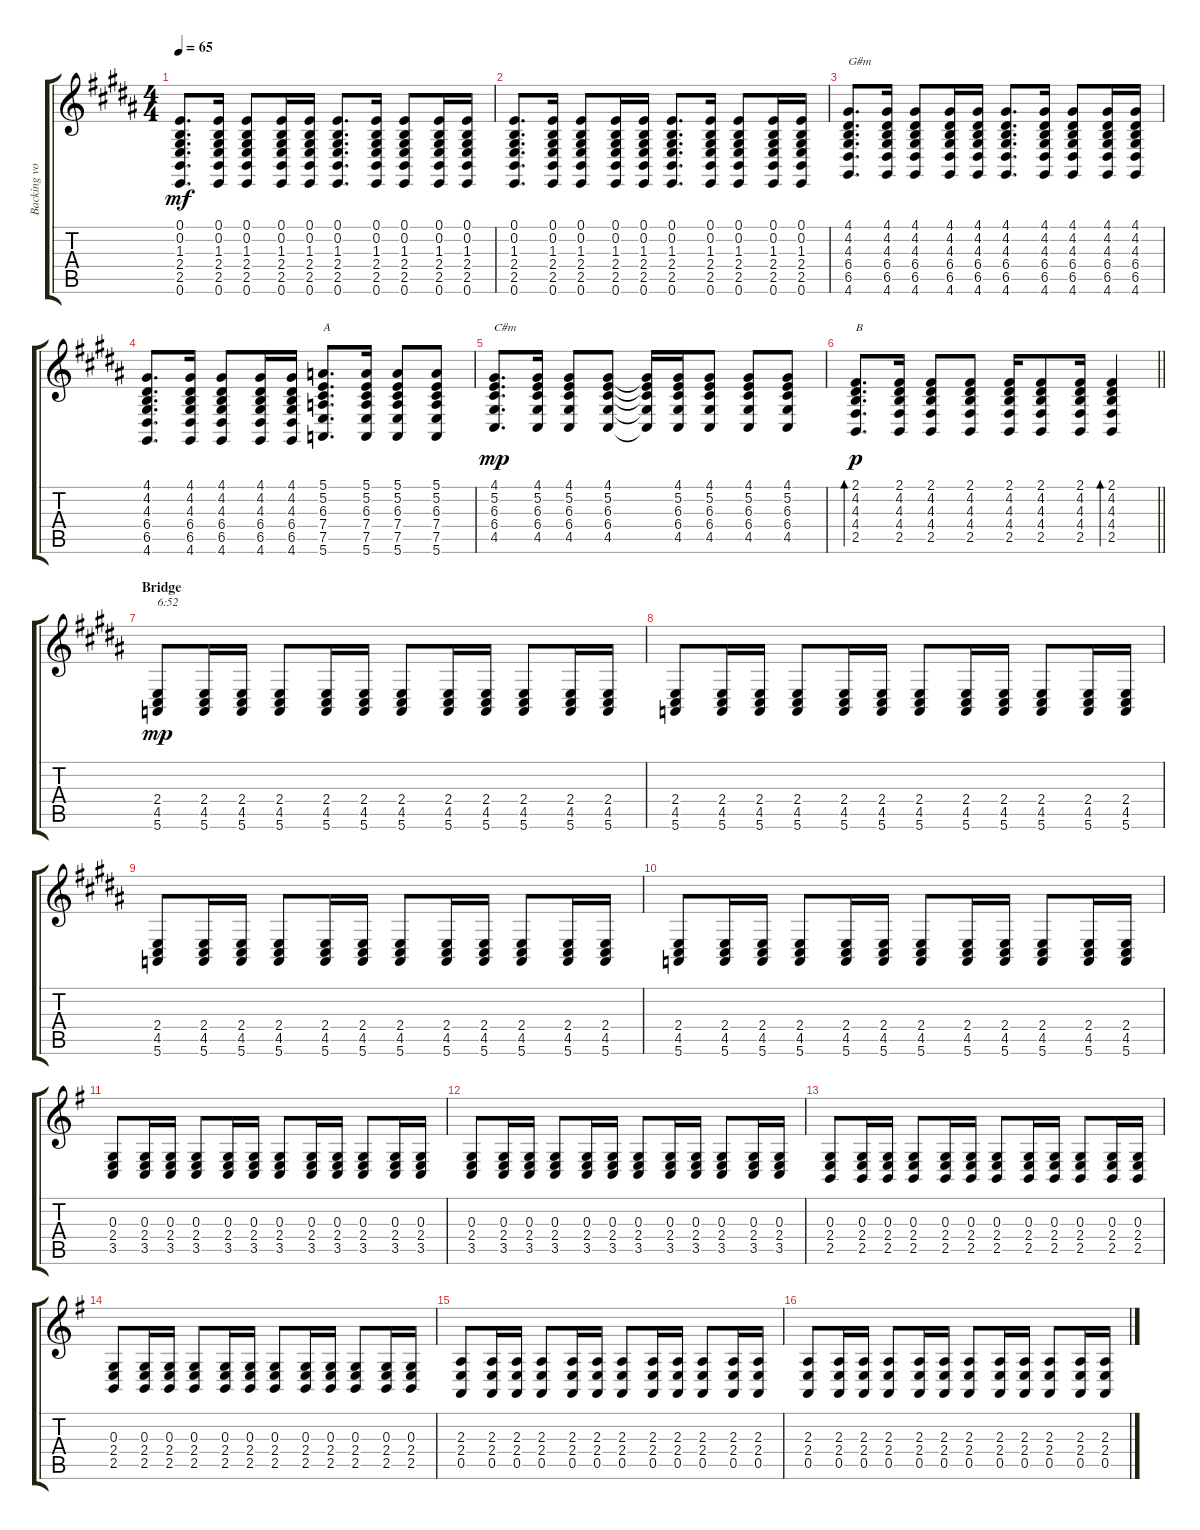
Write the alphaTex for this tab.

\track ("Backing vocals/Acoustic" "Backing vo") {instrument lead6voice}
\staff {score tabs}
\tuning (E4 B3 G3 D3 A2 E2) {hide}
\ts (4 4)
\tempo 65
\clef g2
\ks b
(0.1 0.2 1.3 2.4 2.5 0.6).8{d dy mf} (0.1 0.2 1.3 2.4 2.5 0.6).16 (0.1 0.2 1.3 2.4 2.5 0.6).8 (0.1 0.2 1.3 2.4 2.5 0.6).16 (0.1 0.2 1.3 2.4 2.5 0.6).16 (0.1 0.2 1.3 2.4 2.5 0.6).8{d} (0.1 0.2 1.3 2.4 2.5 0.6).16 (0.1 0.2 1.3 2.4 2.5 0.6).8 (0.1 0.2 1.3 2.4 2.5 0.6).16 (0.1 0.2 1.3 2.4 2.5 0.6).16 |
(0.1 0.2 1.3 2.4 2.5 0.6).8{d} (0.1 0.2 1.3 2.4 2.5 0.6).16 (0.1 0.2 1.3 2.4 2.5 0.6).8 (0.1 0.2 1.3 2.4 2.5 0.6).16 (0.1 0.2 1.3 2.4 2.5 0.6).16 (0.1 0.2 1.3 2.4 2.5 0.6).8{d} (0.1 0.2 1.3 2.4 2.5 0.6).16 (0.1 0.2 1.3 2.4 2.5 0.6).8 (0.1 0.2 1.3 2.4 2.5 0.6).16 (0.1 0.2 1.3 2.4 2.5 0.6).16 |
(4.1 4.2 4.3 6.4 6.5 4.6).8{d txt "G#m"} (4.1 4.2 4.3 6.4 6.5 4.6).16 (4.1 4.2 4.3 6.4 6.5 4.6).8 (4.1 4.2 4.3 6.4 6.5 4.6).16 (4.1 4.2 4.3 6.4 6.5 4.6).16 (4.1 4.2 4.3 6.4 6.5 4.6).8{d} (4.1 4.2 4.3 6.4 6.5 4.6).16 (4.1 4.2 4.3 6.4 6.5 4.6).8 (4.1 4.2 4.3 6.4 6.5 4.6).16 (4.1 4.2 4.3 6.4 6.5 4.6).16 |
(4.1 4.2 4.3 6.4 6.5 4.6).8{d} (4.1 4.2 4.3 6.4 6.5 4.6).16 (4.1 4.2 4.3 6.4 6.5 4.6).8 (4.1 4.2 4.3 6.4 6.5 4.6).16 (4.1 4.2 4.3 6.4 6.5 4.6).16 (5.1 5.2 6.3 7.4 7.5 5.6).8{d txt "A"} (5.1 5.2 6.3 7.4 7.5 5.6).16 (5.1 5.2 6.3 7.4 7.5 5.6).8 (5.1 5.2 6.3 7.4 7.5 5.6).8 |
(4.1 5.2 6.3 6.4 4.5).8{d txt "C#m" dy mp} (4.1 5.2 6.3 6.4 4.5).16 (4.1 5.2 6.3 6.4 4.5).8 (4.1 5.2 6.3 6.4 4.5).8 (4.1{t} 5.2{t} 6.3{t} 6.4{t} 4.5{t}).16 (4.1 5.2 6.3 6.4 4.5).16 (4.1 5.2 6.3 6.4 4.5).8 (4.1 5.2 6.3 6.4 4.5).8 (4.1 5.2 6.3 6.4 4.5).8 |
\barLineRight lightlight
(2.1 4.2 4.3 4.4 2.5).8{d bd 240 txt "B" dy p} (2.1 4.2 4.3 4.4 2.5).16 (2.1 4.2 4.3 4.4 2.5).8 (2.1 4.2 4.3 4.4 2.5).8 (2.1 4.2 4.3 4.4 2.5).16 (2.1 4.2 4.3 4.4 2.5).8 (2.1 4.2 4.3 4.4 2.5).16 (2.1 4.2 4.3 4.4 2.5).4{bd 240} |
\section ("" "Bridge")
(2.4 4.5 5.6).8{txt "6:52" dy mp volume 7} (2.4 4.5 5.6).16 (2.4 4.5 5.6).16 (2.4 4.5 5.6).8 (2.4 4.5 5.6).16 (2.4 4.5 5.6).16 (2.4 4.5 5.6).8 (2.4 4.5 5.6).16 (2.4 4.5 5.6).16 (2.4 4.5 5.6).8 (2.4 4.5 5.6).16 (2.4 4.5 5.6).16 |
(2.4 4.5 5.6).8 (2.4 4.5 5.6).16 (2.4 4.5 5.6).16 (2.4 4.5 5.6).8 (2.4 4.5 5.6).16 (2.4 4.5 5.6).16 (2.4 4.5 5.6).8 (2.4 4.5 5.6).16 (2.4 4.5 5.6).16 (2.4 4.5 5.6).8 (2.4 4.5 5.6).16 (2.4 4.5 5.6).16 |
(2.4 4.5 5.6).8 (2.4 4.5 5.6).16 (2.4 4.5 5.6).16 (2.4 4.5 5.6).8 (2.4 4.5 5.6).16 (2.4 4.5 5.6).16 (2.4 4.5 5.6).8 (2.4 4.5 5.6).16 (2.4 4.5 5.6).16 (2.4 4.5 5.6).8 (2.4 4.5 5.6).16 (2.4 4.5 5.6).16 |
(2.4 4.5 5.6).8 (2.4 4.5 5.6).16 (2.4 4.5 5.6).16 (2.4 4.5 5.6).8 (2.4 4.5 5.6).16 (2.4 4.5 5.6).16 (2.4 4.5 5.6).8 (2.4 4.5 5.6).16 (2.4 4.5 5.6).16 (2.4 4.5 5.6).8 (2.4 4.5 5.6).16 (2.4 4.5 5.6).16 |
\ks eminor
(0.3 2.4 3.5).8 (0.3 2.4 3.5).16 (0.3 2.4 3.5).16 (0.3 2.4 3.5).8 (0.3 2.4 3.5).16 (0.3 2.4 3.5).16 (0.3 2.4 3.5).8 (0.3 2.4 3.5).16 (0.3 2.4 3.5).16 (0.3 2.4 3.5).8 (0.3 2.4 3.5).16 (0.3 2.4 3.5).16 |
(0.3 2.4 3.5).8 (0.3 2.4 3.5).16 (0.3 2.4 3.5).16 (0.3 2.4 3.5).8 (0.3 2.4 3.5).16 (0.3 2.4 3.5).16 (0.3 2.4 3.5).8 (0.3 2.4 3.5).16 (0.3 2.4 3.5).16 (0.3 2.4 3.5).8 (0.3 2.4 3.5).16 (0.3 2.4 3.5).16 |
(0.3 2.4 2.5).8 (0.3 2.4 2.5).16 (0.3 2.4 2.5).16 (0.3 2.4 2.5).8 (0.3 2.4 2.5).16 (0.3 2.4 2.5).16 (0.3 2.4 2.5).8 (0.3 2.4 2.5).16 (0.3 2.4 2.5).16 (0.3 2.4 2.5).8 (0.3 2.4 2.5).16 (0.3 2.4 2.5).16 |
(0.3 2.4 2.5).8 (0.3 2.4 2.5).16 (0.3 2.4 2.5).16 (0.3 2.4 2.5).8 (0.3 2.4 2.5).16 (0.3 2.4 2.5).16 (0.3 2.4 2.5).8 (0.3 2.4 2.5).16 (0.3 2.4 2.5).16 (0.3 2.4 2.5).8 (0.3 2.4 2.5).16 (0.3 2.4 2.5).16 |
(2.3 2.4 0.5).8 (2.3 2.4 0.5).16 (2.3 2.4 0.5).16 (2.3 2.4 0.5).8 (2.3 2.4 0.5).16 (2.3 2.4 0.5).16 (2.3 2.4 0.5).8 (2.3 2.4 0.5).16 (2.3 2.4 0.5).16 (2.3 2.4 0.5).8 (2.3 2.4 0.5).16 (2.3 2.4 0.5).16 |
(2.3 2.4 0.5).8 (2.3 2.4 0.5).16 (2.3 2.4 0.5).16 (2.3 2.4 0.5).8 (2.3 2.4 0.5).16 (2.3 2.4 0.5).16 (2.3 2.4 0.5).8 (2.3 2.4 0.5).16 (2.3 2.4 0.5).16 (2.3 2.4 0.5).8 (2.3 2.4 0.5).16 (2.3 2.4 0.5).16
